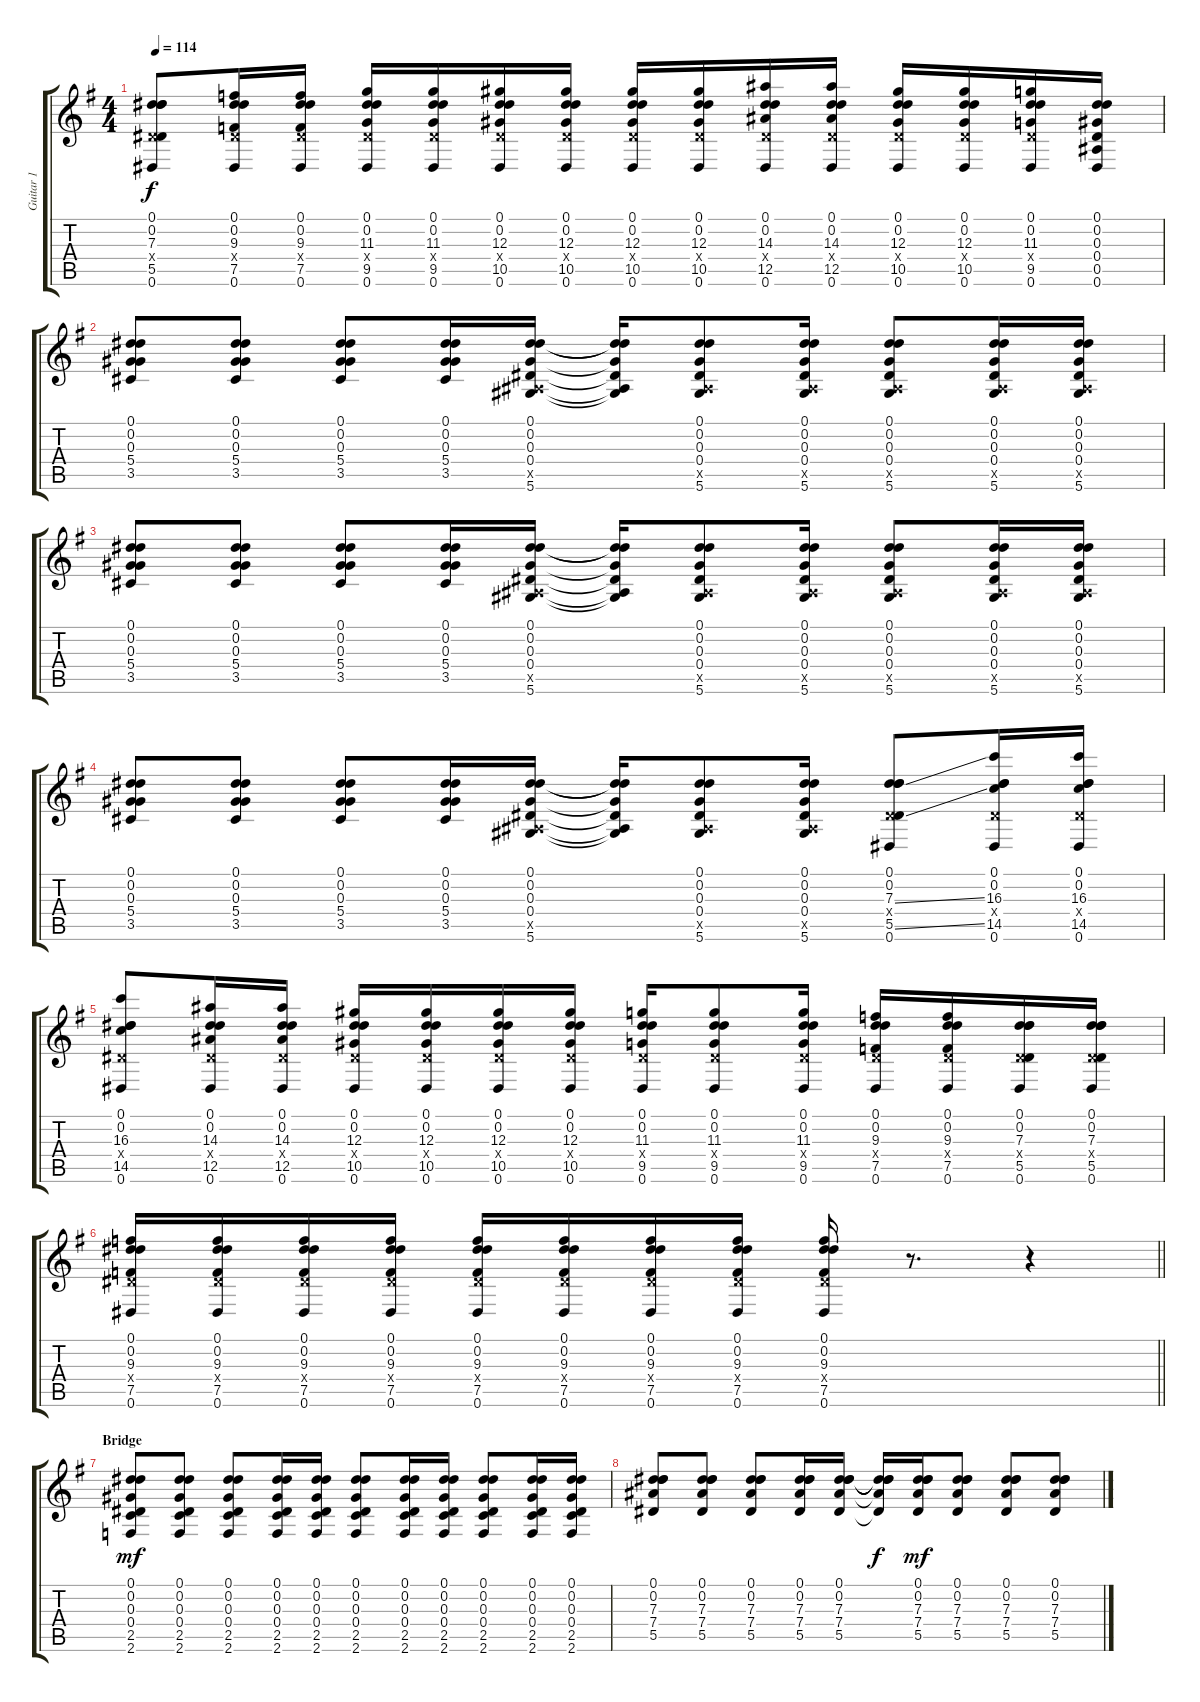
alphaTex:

\track ("Guitar 1" "Guitar 1") {instrument acousticguitarsteel}
\staff {score tabs}
\tuning (Eb4 Eb4 Ab3 Eb3 Bb2 Eb2) {hide}
\ts (4 4)
\tempo 114
\clef g2
\ks g
(0.1 0.2 7.3 0.4{x} 5.5 0.6).8{dy f} (0.1 0.2 9.3 0.4{x} 7.5 0.6).16 (0.1 0.2 9.3 0.4{x} 7.5 0.6).16 (0.1 0.2 11.3 0.4{x} 9.5 0.6).16 (0.1 0.2 11.3 0.4{x} 9.5 0.6).16 (0.1 0.2 12.3 0.4{x} 10.5 0.6).16 (0.1 0.2 12.3 0.4{x} 10.5 0.6).16 (0.1 0.2 12.3 0.4{x} 10.5 0.6).16 (0.1 0.2 12.3 0.4{x} 10.5 0.6).16 (0.1 0.2 14.3 0.4{x} 12.5 0.6).16 (0.1 0.2 14.3 0.4{x} 12.5 0.6).16 (0.1 0.2 12.3 0.4{x} 10.5 0.6).16 (0.1 0.2 12.3 0.4{x} 10.5 0.6).16 (0.1 0.2 11.3 0.4{x} 9.5 0.6).16 (0.1 0.2 0.3 0.4 0.5 0.6).16 |
(0.1 0.2 0.3 5.4 3.5).8 (0.1 0.2 0.3 5.4 3.5).8 (0.1 0.2 0.3 5.4 3.5).8 (0.1 0.2 0.3 5.4 3.5).16 (0.1 0.2 0.3 0.4 0.5{x} 5.6).16 (0.1{t} 0.2{t} 0.3{t} 0.4{t} 0.5{t} 5.6{t}).16 (0.1 0.2 0.3 0.4 0.5{x} 5.6).8 (0.1 0.2 0.3 0.4 0.5{x} 5.6).16 (0.1 0.2 0.3 0.4 0.5{x} 5.6).8 (0.1 0.2 0.3 0.4 0.5{x} 5.6).16 (0.1 0.2 0.3 0.4 0.5{x} 5.6).16 |
(0.1 0.2 0.3 5.4 3.5).8 (0.1 0.2 0.3 5.4 3.5).8 (0.1 0.2 0.3 5.4 3.5).8 (0.1 0.2 0.3 5.4 3.5).16 (0.1 0.2 0.3 0.4 0.5{x} 5.6).16 (0.1{t} 0.2{t} 0.3{t} 0.4{t} 0.5{t} 5.6{t}).16 (0.1 0.2 0.3 0.4 0.5{x} 5.6).8 (0.1 0.2 0.3 0.4 0.5{x} 5.6).16 (0.1 0.2 0.3 0.4 0.5{x} 5.6).8 (0.1 0.2 0.3 0.4 0.5{x} 5.6).16 (0.1 0.2 0.3 0.4 0.5{x} 5.6).16 |
(0.1 0.2 0.3 5.4 3.5).8 (0.1 0.2 0.3 5.4 3.5).8 (0.1 0.2 0.3 5.4 3.5).8 (0.1 0.2 0.3 5.4 3.5).16 (0.1 0.2 0.3 0.4 0.5{x} 5.6).16 (0.1{t} 0.2{t} 0.3{t} 0.4{t} 0.5{t} 5.6{t}).16 (0.1 0.2 0.3 0.4 0.5{x} 5.6).8 (0.1 0.2 0.3 0.4 0.5{x} 5.6).16 (0.1 0.2 7.3{ss} 0.4{x} 5.5{ss} 0.6).8 (0.1 0.2 16.3 0.4{x} 14.5 0.6).16 (0.1 0.2 16.3 0.4{x} 14.5 0.6).16 |
(0.1 0.2 16.3 0.4{x} 14.5 0.6).8 (0.1 0.2 14.3 0.4{x} 12.5 0.6).16 (0.1 0.2 14.3 0.4{x} 12.5 0.6).16 (0.1 0.2 12.3 0.4{x} 10.5 0.6).16 (0.1 0.2 12.3 0.4{x} 10.5 0.6).16 (0.1 0.2 12.3 0.4{x} 10.5 0.6).16 (0.1 0.2 12.3 0.4{x} 10.5 0.6).16 (0.1 0.2 11.3 0.4{x} 9.5 0.6).16 (0.1 0.2 11.3 0.4{x} 9.5 0.6).8 (0.1 0.2 11.3 0.4{x} 9.5 0.6).16 (0.1 0.2 9.3 0.4{x} 7.5 0.6).16 (0.1 0.2 9.3 0.4{x} 7.5 0.6).16 (0.1 0.2 7.3 0.4{x} 5.5 0.6).16 (0.1 0.2 7.3 0.4{x} 5.5 0.6).16 |
\barLineRight lightlight
(0.1 0.2 9.3 0.4{x} 7.5 0.6).16 (0.1 0.2 9.3 0.4{x} 7.5 0.6).16 (0.1 0.2 9.3 0.4{x} 7.5 0.6).16 (0.1 0.2 9.3 0.4{x} 7.5 0.6).16 (0.1 0.2 9.3 0.4{x} 7.5 0.6).16 (0.1 0.2 9.3 0.4{x} 7.5 0.6).16 (0.1 0.2 9.3 0.4{x} 7.5 0.6).16 (0.1 0.2 9.3 0.4{x} 7.5 0.6).16 (0.1 0.2 9.3 0.4{x} 7.5 0.6).16 r.8{d} r.4 |
\section ("" "Bridge")
(0.1 0.2 0.3 0.4 2.5 2.6).8{dy mf} (0.1 0.2 0.3 0.4 2.5 2.6).8 (0.1 0.2 0.3 0.4 2.5 2.6).8 (0.1 0.2 0.3 0.4 2.5 2.6).16 (0.1 0.2 0.3 0.4 2.5 2.6).16 (0.1 0.2 0.3 0.4 2.5 2.6).8 (0.1 0.2 0.3 0.4 2.5 2.6).16 (0.1 0.2 0.3 0.4 2.5 2.6).16 (0.1 0.2 0.3 0.4 2.5 2.6).8 (0.1 0.2 0.3 0.4 2.5 2.6).16 (0.1 0.2 0.3 0.4 2.5 2.6).16 |
(0.1 0.2 7.3 7.4 5.5).8 (0.1 0.2 7.3 7.4 5.5).8 (0.1 0.2 7.3 7.4 5.5).8 (0.1 0.2 7.3 7.4 5.5).16 (0.1 0.2 7.3 7.4 5.5).16 (0.1{t} 0.2{t} 7.3{t} 7.4{t} 5.5{t}).16{dy f} (0.1 0.2 7.3 7.4 5.5).16{dy mf} (0.1 0.2 7.3 7.4 5.5).8 (0.1 0.2 7.3 7.4 5.5).8 (0.1 0.2 7.3 7.4 5.5).8
